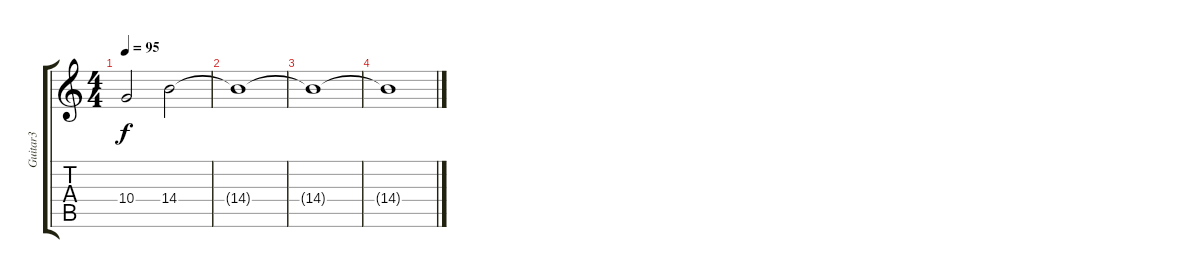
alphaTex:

\track ("Guitar3" "Guitar3") {instrument overdrivenguitar}
\staff {score tabs}
\tuning (B3 Gb3 D3 A2 E2 B1) {hide}
\ts (4 4)
\tempo 95
\clef g2
\ks c
10.4{t}.2{dy f} 14.4.2 |
14.4{t}.1 |
14.4{t}.1 |
14.4{t}.1
